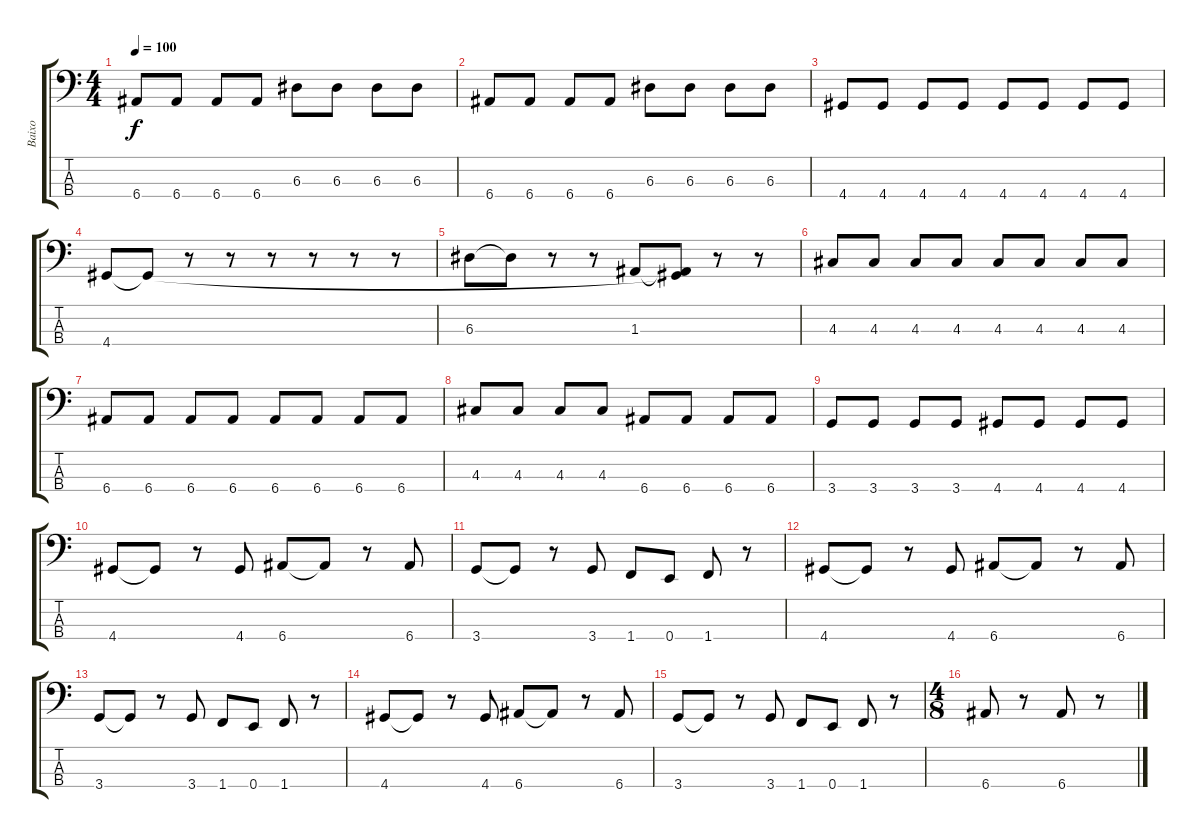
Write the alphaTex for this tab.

\track ("Baixo" "Baixo") {instrument electricbassfinger}
\staff {score tabs}
\tuning (G2 D2 A1 E1) {hide}
\ts (4 4)
\tempo 100
\clef f4
\ks c
6.4.8{dy f} 6.4.8 6.4.8 6.4.8 6.3.8 6.3.8 6.3.8 6.3.8 |
6.4.8 6.4.8 6.4.8 6.4.8 6.3.8 6.3.8 6.3.8 6.3.8 |
4.4.8 4.4.8 4.4.8 4.4.8 4.4.8 4.4.8 4.4.8 4.4.8 |
4.4.8 4.4{t}.8 r.8 r.8 r.8 r.8 r.8 r.8 |
6.3.8 6.3{t}.8 r.8 r.8 1.3.8 (1.3{t} 4.4{t}).8 r.8 r.8 |
4.3.8 4.3.8 4.3.8 4.3.8 4.3.8 4.3.8 4.3.8 4.3.8 |
6.4.8 6.4.8 6.4.8 6.4.8 6.4.8 6.4.8 6.4.8 6.4.8 |
4.3.8 4.3.8 4.3.8 4.3.8 6.4.8 6.4.8 6.4.8 6.4.8 |
3.4.8 3.4.8 3.4.8 3.4.8 4.4.8 4.4.8 4.4.8 4.4.8 |
4.4.8 4.4{t}.8 r.8 4.4.8 6.4.8 6.4{t}.8 r.8 6.4.8 |
3.4.8 3.4{t}.8 r.8 3.4.8 1.4.8 0.4.8 1.4.8 r.8 |
4.4.8 4.4{t}.8 r.8 4.4.8 6.4.8 6.4{t}.8 r.8 6.4.8 |
3.4.8 3.4{t}.8 r.8 3.4.8 1.4.8 0.4.8 1.4.8 r.8 |
4.4.8 4.4{t}.8 r.8 4.4.8 6.4.8 6.4{t}.8 r.8 6.4.8 |
3.4.8 3.4{t}.8 r.8 3.4.8 1.4.8 0.4.8 1.4.8 r.8 |
\ts (4 8)
6.4.8 r.8 6.4.8 r.8
